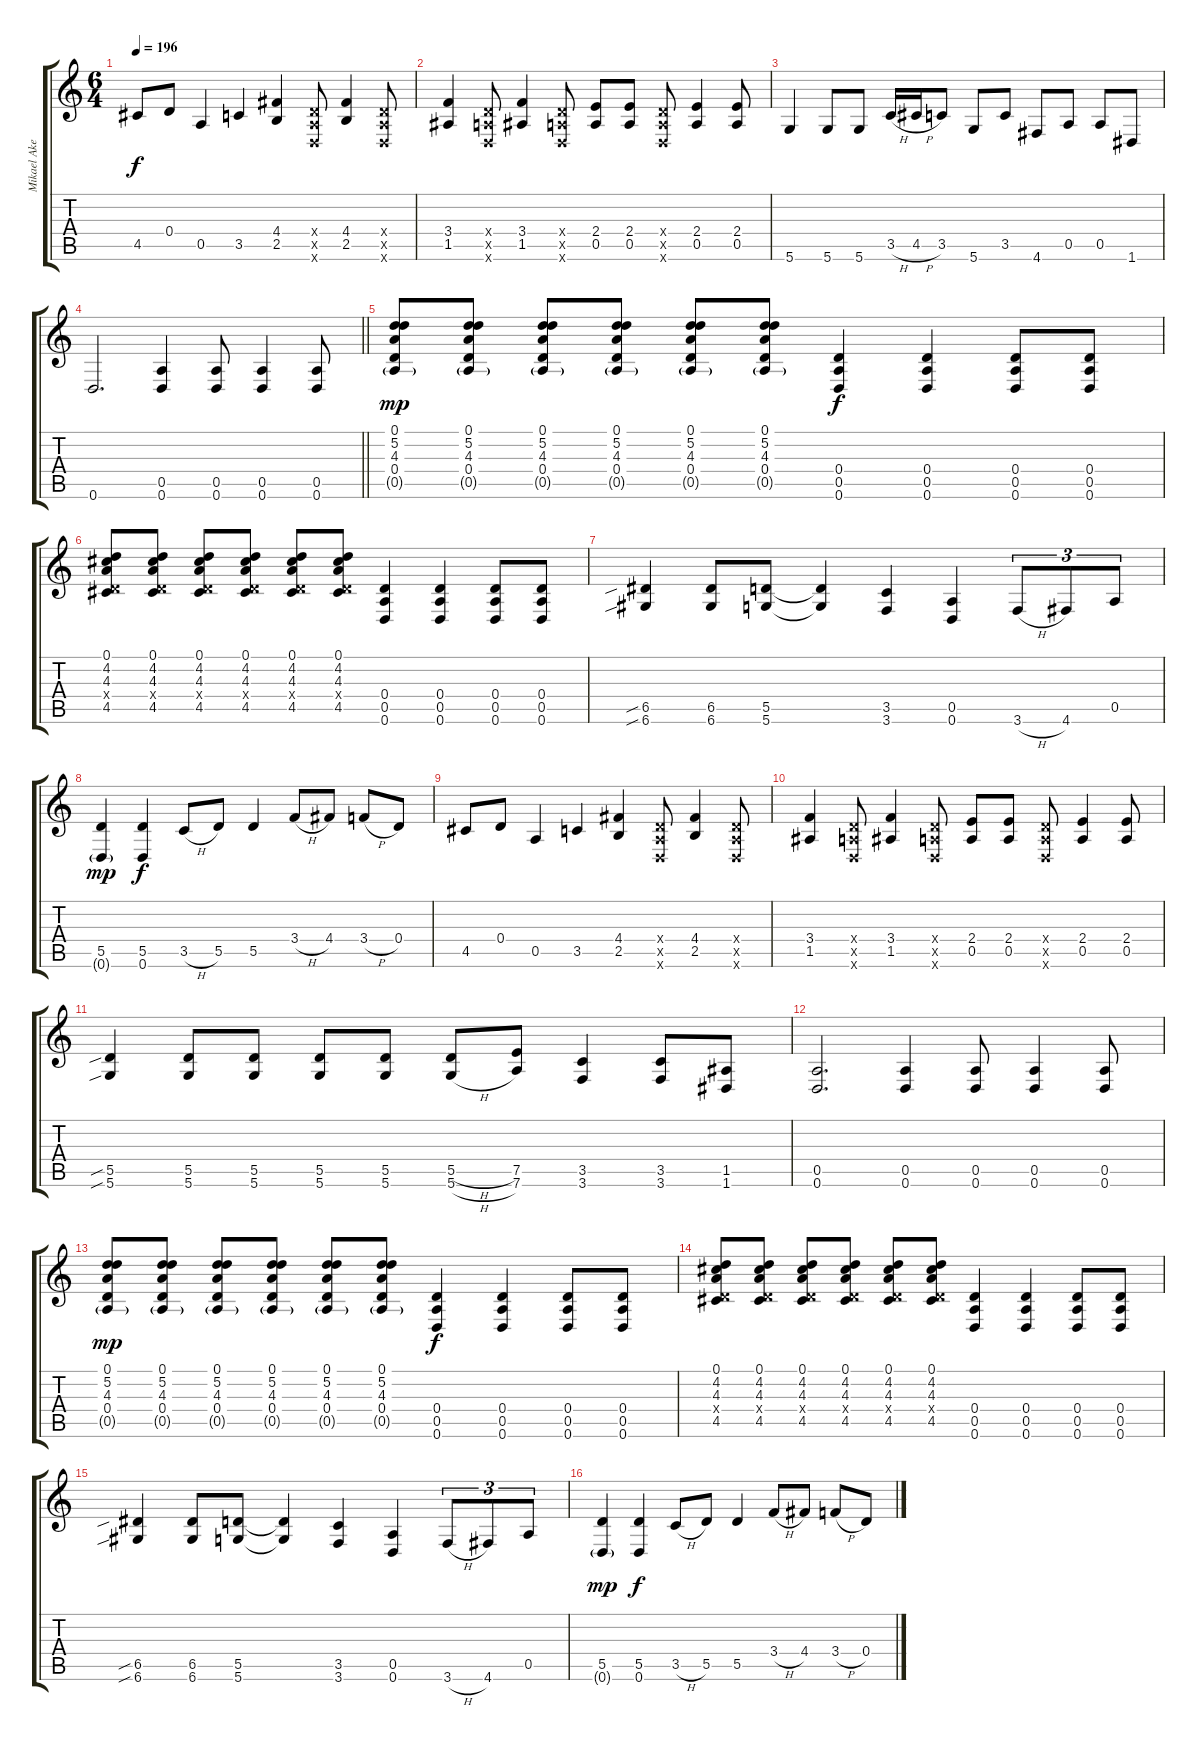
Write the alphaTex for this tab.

\track ("Mikael Akerfeldt" "Mikael Ake") {mute instrument distortionguitar}
\staff {score tabs}
\tuning (D4 A3 F3 D3 A2 D2) {hide}
\ts (6 4)
\tempo 196
\clef g2
\ks c
4.5.8{dy f} 0.4.8 0.5.4 3.5.4 (4.4 2.5).4 (0.4{x} 0.5{x} 0.6{x}).8 (4.4 2.5).4 (0.4{x} 0.5{x} 0.6{x}).8 |
(3.4 1.5).4 (0.4{x} 0.5{x} 0.6{x}).8 (3.4 1.5).4 (0.4{x} 0.5{x} 0.6{x}).8 (2.4 0.5).8 (2.4 0.5).8 (0.4{x} 0.5{x} 0.6{x}).8 (2.4 0.5).4 (2.4 0.5).8 |
5.6.4 5.6.8 5.6.8 3.5{h}.16 4.5{h}.16 3.5.8 5.6.8 3.5.8 4.6.8 0.5.8 0.5.8 1.6.8 |
\barLineRight lightlight
0.6.2{d} (0.5 0.6).4 (0.5 0.6).8 (0.5 0.6).4 (0.5 0.6).8 |
(0.1 5.2 4.3 0.4 0.5{g}).8{dy mp} (0.1 5.2 4.3 0.4 0.5{g}).8 (0.1 5.2 4.3 0.4 0.5{g}).8 (0.1 5.2 4.3 0.4 0.5{g}).8 (0.1 5.2 4.3 0.4 0.5{g}).8 (0.1 5.2 4.3 0.4 0.5{g}).8 (0.4 0.5 0.6).4{dy f} (0.4 0.5 0.6).4 (0.4 0.5 0.6).8 (0.4 0.5 0.6).8 |
(0.1 4.2 4.3 0.4{x} 4.5).8 (0.1 4.2 4.3 0.4{x} 4.5).8 (0.1 4.2 4.3 0.4{x} 4.5).8 (0.1 4.2 4.3 0.4{x} 4.5).8 (0.1 4.2 4.3 0.4{x} 4.5).8 (0.1 4.2 4.3 0.4{x} 4.5).8 (0.4 0.5 0.6).4 (0.4 0.5 0.6).4 (0.4 0.5 0.6).8 (0.4 0.5 0.6).8 |
(6.5{sib} 6.6{sib}).4 (6.5 6.6).8 (5.5 5.6).8 (5.5{t} 5.6{t}).4 (3.5 3.6).4 (0.5 0.6).4 3.6{h}.8{tu (3 2)} 4.6.8{tu (3 2)} 0.5.8{tu (3 2)} |
(5.5 0.6{g}).4{dy mp} (5.5 0.6).4{dy f} 3.5{h}.8 5.5.8 5.5.4 3.4{h}.8 4.4.8 3.4{h}.8 0.4.8 |
4.5.8 0.4.8 0.5.4 3.5.4 (4.4 2.5).4 (0.4{x} 0.5{x} 0.6{x}).8 (4.4 2.5).4 (0.4{x} 0.5{x} 0.6{x}).8 |
(3.4 1.5).4 (0.4{x} 0.5{x} 0.6{x}).8 (3.4 1.5).4 (0.4{x} 0.5{x} 0.6{x}).8 (2.4 0.5).8 (2.4 0.5).8 (0.4{x} 0.5{x} 0.6{x}).8 (2.4 0.5).4 (2.4 0.5).8 |
(5.5{sib} 5.6{sib}).4 (5.5 5.6).8 (5.5 5.6).8 (5.5 5.6).8 (5.5 5.6).8 (5.5{h} 5.6{h}).8 (7.5 7.6).8 (3.5 3.6).4 (3.5 3.6).8 (1.5 1.6).8 |
(0.5 0.6).2{d} (0.5 0.6).4 (0.5 0.6).8 (0.5 0.6).4 (0.5 0.6).8 |
(0.1 5.2 4.3 0.4 0.5{g}).8{dy mp} (0.1 5.2 4.3 0.4 0.5{g}).8 (0.1 5.2 4.3 0.4 0.5{g}).8 (0.1 5.2 4.3 0.4 0.5{g}).8 (0.1 5.2 4.3 0.4 0.5{g}).8 (0.1 5.2 4.3 0.4 0.5{g}).8 (0.4 0.5 0.6).4{dy f} (0.4 0.5 0.6).4 (0.4 0.5 0.6).8 (0.4 0.5 0.6).8 |
(0.1 4.2 4.3 0.4{x} 4.5).8 (0.1 4.2 4.3 0.4{x} 4.5).8 (0.1 4.2 4.3 0.4{x} 4.5).8 (0.1 4.2 4.3 0.4{x} 4.5).8 (0.1 4.2 4.3 0.4{x} 4.5).8 (0.1 4.2 4.3 0.4{x} 4.5).8 (0.4 0.5 0.6).4 (0.4 0.5 0.6).4 (0.4 0.5 0.6).8 (0.4 0.5 0.6).8 |
(6.5{sib} 6.6{sib}).4 (6.5 6.6).8 (5.5 5.6).8 (5.5{t} 5.6{t}).4 (3.5 3.6).4 (0.5 0.6).4 3.6{h}.8{tu (3 2)} 4.6.8{tu (3 2)} 0.5.8{tu (3 2)} |
(5.5 0.6{g}).4{dy mp} (5.5 0.6).4{dy f} 3.5{h}.8 5.5.8 5.5.4 3.4{h}.8 4.4.8 3.4{h}.8 0.4.8
